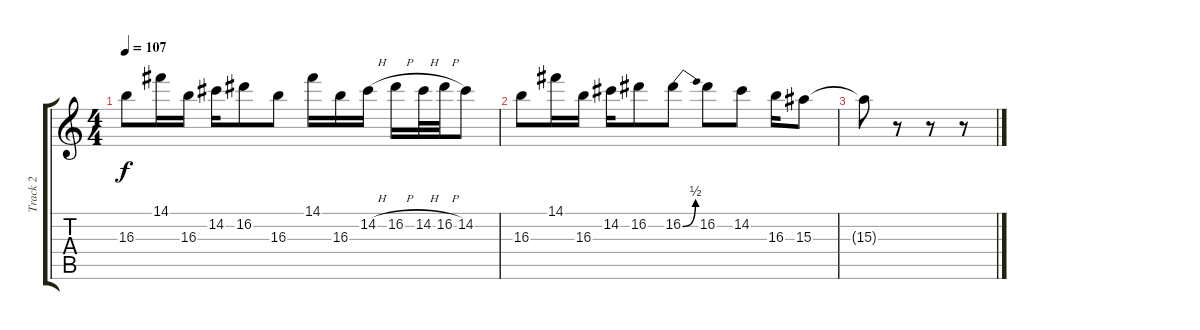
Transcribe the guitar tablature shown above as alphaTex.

\track ("Track 2" "Track 2") {instrument distortionguitar}
\staff {score tabs}
\tuning (E4 B3 G3 D3 A2 E2) {hide}
\ts (4 4)
\tempo 107
\clef g2
\ks c
16.3.8{dy f} 14.1.16 16.3.16 14.2.16 16.2.8 16.3.8 14.1.16 16.3.16 14.2{h}.16 16.2{h}.16 14.2{h}.32 16.2{h}.32 14.2.8 |
16.3.8 14.1.16 16.3.16 14.2.16 16.2.8 16.2{be (bend 0 0 60 2)}.8 16.2.8 14.2.8 16.3.16 15.3.8 |
15.3{t}.8 r.8 r.8 r.8
